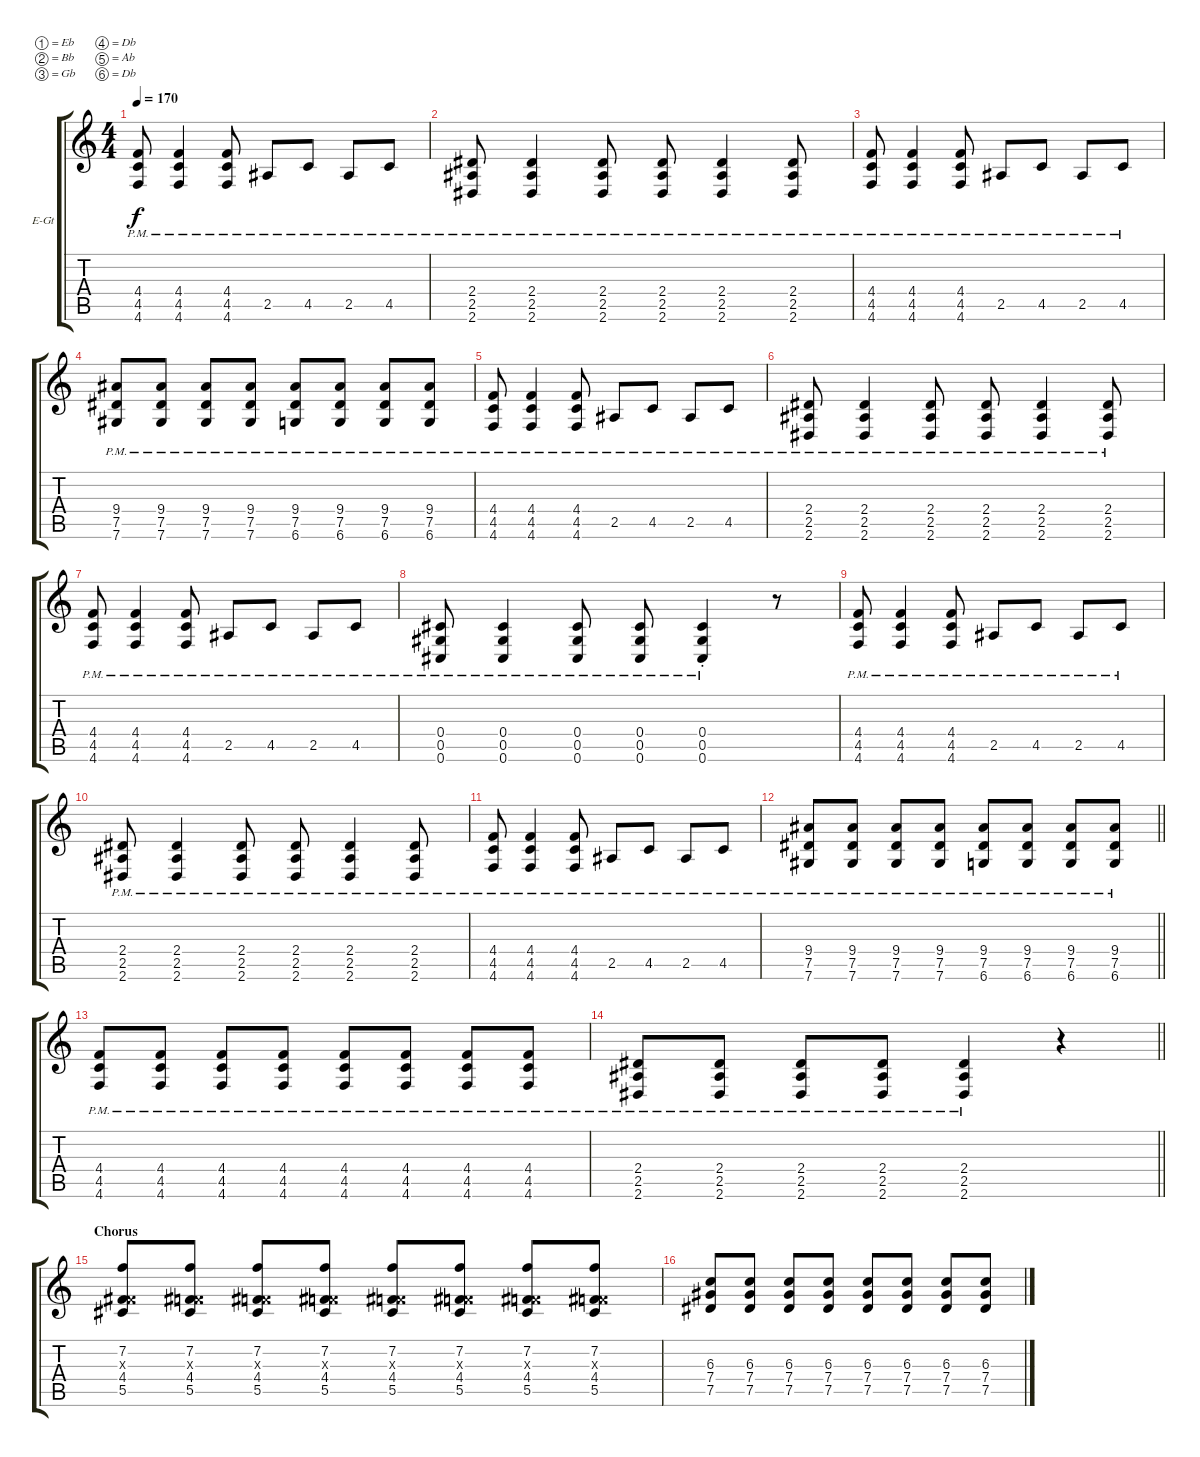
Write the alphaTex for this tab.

\bracketExtendMode groupsimilarinstruments
\firstSystemTrackNameOrientation horizontal
\otherSystemsTrackNameOrientation horizontal
\track ("Lead" "E-Gt") {mute instrument overdrivenguitar}
\staff {score tabs}
\tuning (Eb4 Bb3 Gb3 Db3 Ab2 Db2)
\ts (4 4)
\tempo 170
\clef g2
\ks c
(4.4{pm} 4.5{pm} 4.6{pm}).8{dy f} (4.4{pm} 4.5{pm} 4.6{pm}).4 (4.4{pm} 4.5{pm} 4.6{pm}).8 2.5{pm}.8 4.5{pm}.8 2.5{pm}.8 4.5{pm}.8 |
(2.4{pm} 2.5{pm} 2.6{pm}).8 (2.4{pm} 2.5{pm} 2.6{pm}).4 (2.4{pm} 2.5{pm} 2.6{pm}).8 (2.4{pm} 2.5{pm} 2.6{pm}).8 (2.4{pm} 2.5{pm} 2.6{pm}).4 (2.4{pm} 2.5{pm} 2.6{pm}).8 |
(4.4{pm} 4.5{pm} 4.6{pm}).8 (4.4{pm} 4.5{pm} 4.6{pm}).4 (4.4{pm} 4.5{pm} 4.6{pm}).8 2.5{pm}.8 4.5{pm}.8 2.5{pm}.8 4.5{pm}.8 |
(9.4{pm} 7.5{pm} 7.6{pm}).8 (9.4{pm} 7.5{pm} 7.6{pm}).8 (9.4{pm} 7.5{pm} 7.6{pm}).8 (9.4{pm} 7.5{pm} 7.6{pm}).8 (9.4{pm} 7.5{pm} 6.6{pm}).8 (9.4{pm} 7.5{pm} 6.6{pm}).8 (9.4{pm} 7.5{pm} 6.6{pm}).8 (9.4{pm} 7.5{pm} 6.6{pm}).8 |
(4.4{pm} 4.5{pm} 4.6{pm}).8 (4.4{pm} 4.5{pm} 4.6{pm}).4 (4.4{pm} 4.5{pm} 4.6{pm}).8 2.5{pm}.8 4.5{pm}.8 2.5{pm}.8 4.5{pm}.8 |
(2.4{pm} 2.5{pm} 2.6{pm}).8 (2.4{pm} 2.5{pm} 2.6{pm}).4 (2.4{pm} 2.5{pm} 2.6{pm}).8 (2.4{pm} 2.5{pm} 2.6{pm}).8 (2.4{pm} 2.5{pm} 2.6{pm}).4 (2.4{pm} 2.5{pm} 2.6{pm}).8 |
(4.4{pm} 4.5{pm} 4.6{pm}).8 (4.4{pm} 4.5{pm} 4.6{pm}).4 (4.4{pm} 4.5{pm} 4.6{pm}).8 2.5{pm}.8 4.5{pm}.8 2.5{pm}.8 4.5{pm}.8 |
(0.4{pm} 0.5{pm} 0.6{pm}).8 (0.4{pm} 0.5{pm} 0.6{pm}).4 (0.4{pm} 0.5{pm} 0.6{pm}).8 (0.4{pm} 0.5{pm} 0.6{pm}).8 (0.4{pm st} 0.5{pm st} 0.6{pm st}).4 r.8 |
(4.4{pm} 4.5{pm} 4.6{pm}).8 (4.4{pm} 4.5{pm} 4.6{pm}).4 (4.4{pm} 4.5{pm} 4.6{pm}).8 2.5{pm}.8 4.5{pm}.8 2.5{pm}.8 4.5{pm}.8 |
(2.4{pm} 2.5{pm} 2.6{pm}).8 (2.4{pm} 2.5{pm} 2.6{pm}).4 (2.4{pm} 2.5{pm} 2.6{pm}).8 (2.4{pm} 2.5{pm} 2.6{pm}).8 (2.4{pm} 2.5{pm} 2.6{pm}).4 (2.4{pm} 2.5{pm} 2.6{pm}).8 |
(4.4{pm} 4.5{pm} 4.6{pm}).8 (4.4{pm} 4.5{pm} 4.6{pm}).4 (4.4{pm} 4.5{pm} 4.6{pm}).8 2.5{pm}.8 4.5{pm}.8 2.5{pm}.8 4.5{pm}.8 |
\barLineRight lightlight
(9.4{pm} 7.5{pm} 7.6{pm}).8 (9.4{pm} 7.5{pm} 7.6{pm}).8 (9.4{pm} 7.5{pm} 7.6{pm}).8 (9.4{pm} 7.5{pm} 7.6{pm}).8 (9.4{pm} 7.5{pm} 6.6{pm}).8 (9.4{pm} 7.5{pm} 6.6{pm}).8 (9.4{pm} 7.5{pm} 6.6{pm}).8 (9.4{pm} 7.5{pm} 6.6{pm}).8 |
(4.4{pm} 4.5{pm} 4.6{pm}).8 (4.4{pm} 4.5{pm} 4.6{pm}).8 (4.4{pm} 4.5{pm} 4.6{pm}).8 (4.4{pm} 4.5{pm} 4.6{pm}).8 (4.4{pm} 4.5{pm} 4.6{pm}).8 (4.4{pm} 4.5{pm} 4.6{pm}).8 (4.4{pm} 4.5{pm} 4.6{pm}).8 (4.4{pm} 4.5{pm} 4.6{pm}).8 |
\barLineRight lightlight
(2.4{pm} 2.5{pm} 2.6{pm}).8 (2.4{pm} 2.5{pm} 2.6{pm}).8 (2.4{pm} 2.5{pm} 2.6{pm}).8 (2.4{pm} 2.5{pm} 2.6{pm}).8 (2.4{pm} 2.5{pm} 2.6{pm}).4 r.4 |
\section ("" "Chorus")
(4.4 5.5 0.3{x} 7.2).8 (4.4 5.5 0.3{x} 7.2).8 (4.4 5.5 0.3{x} 7.2).8 (4.4 5.5 0.3{x} 7.2).8 (4.4 5.5 0.3{x} 7.2).8 (4.4 5.5 0.3{x} 7.2).8 (4.4 5.5 0.3{x} 7.2).8 (4.4 5.5 0.3{x} 7.2).8 |
(7.4 7.5 6.3).8 (7.4 7.5 6.3).8 (7.4 7.5 6.3).8 (7.4 7.5 6.3).8 (7.4 7.5 6.3).8 (7.4 7.5 6.3).8 (7.4 7.5 6.3).8 (7.4 7.5 6.3).8
